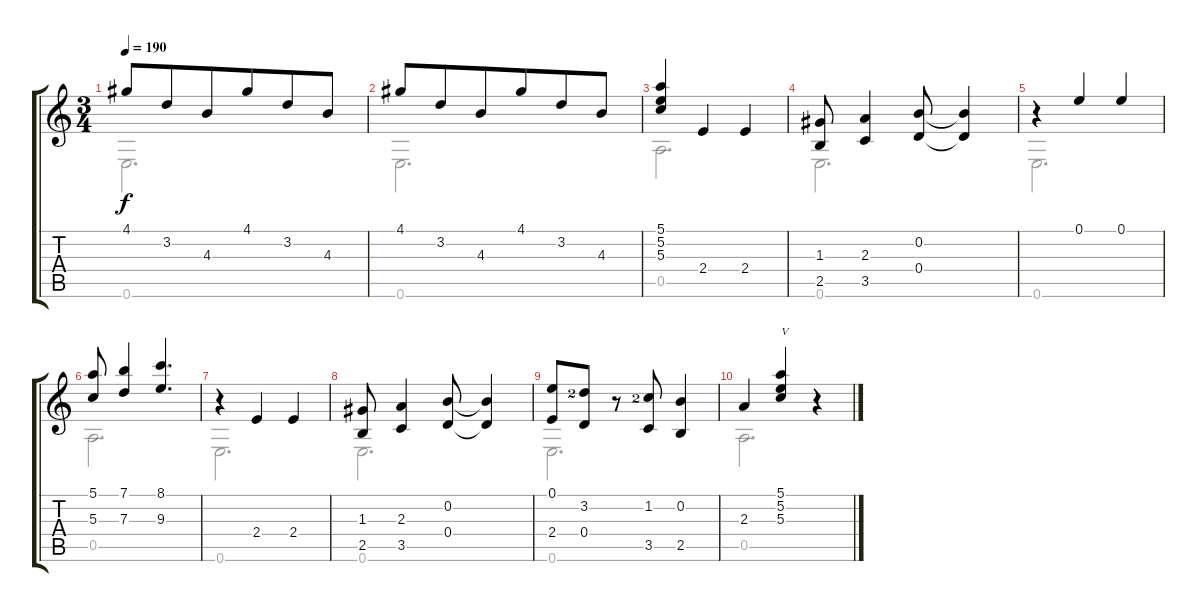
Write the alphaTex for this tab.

\track "" {instrument acousticguitarnylon}
\staff {score tabs}
\tuning (E4 B3 G3 D3 A2 E2) {hide}
\voice
\ts (3 4)
\tempo 190
\clef g2
\ks c
4.1.8{dy f} 3.2.8{beam merge} 4.3.8 4.1.8{beam merge} 3.2.8 4.3.8 |
4.1.8 3.2.8{beam merge} 4.3.8 4.1.8{beam merge} 3.2.8 4.3.8 |
(5.1 5.2 5.3).4 2.4.4 2.4.4 |
(1.3 2.5).8 (2.3 3.5).4 (0.2 0.4).8 (0.2{t} 0.4{t}).4 |
r.4 0.1.4 0.1.4 |
(5.1 5.3).8 (7.1 7.3).4 (8.1 9.3).4{d} |
r.4 2.4.4 2.4.4 |
(1.3 2.5).8 (2.3 3.5).4 (0.2 0.4).8 (0.2{t} 0.4{t}).4 |
(0.1 2.4).8 (3.2{lf 3} 0.4).8 r.8 (1.2{lf 3} 3.5).8 (0.2 2.5).4 |
2.3.4 (5.1 5.2 5.3).4{txt "V"} r.4
\voice
\clef g2
\ottava regular
\simile none
\ks c
0.6{t}.2{d dy f} |
0.6.2{d} |
0.5.2{d} |
0.6.2{d} |
0.6.2{d} |
0.5.2{d} |
0.6.2{d} |
0.6.2{d} |
0.6.2{d} |
0.5.2{d}
